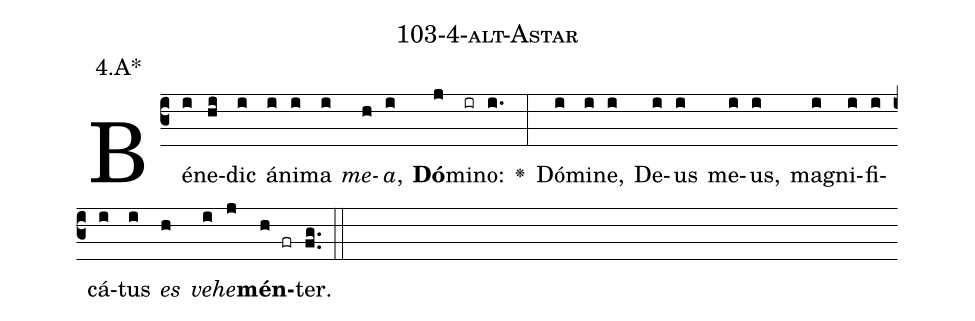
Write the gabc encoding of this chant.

name: 103-4-alt-Astar;
annotation: 4.A*;
%%
(c3)Bé(i)ne(hi)dic(i) á(i)ni(i)ma(i) <i>me</i>(h)<i>a</i>,(i) <b>Dó</b>(j)mi(ir)no:(i.) <v>\greheightstar</v>(:) Dó(i)mi(i)ne,(i) De(i)us(i) me(i)us,(i) ma(i)gni(i)fi(i)cá(i)tus(i) <i>es</i>(h) <i>ve</i>(i)<i>he</i>(j)<b>mén</b>(h fr)ter.(fg..) (::)


%E(i) u(h) o(i) u(j) a(h) e.(fg..) (::)
